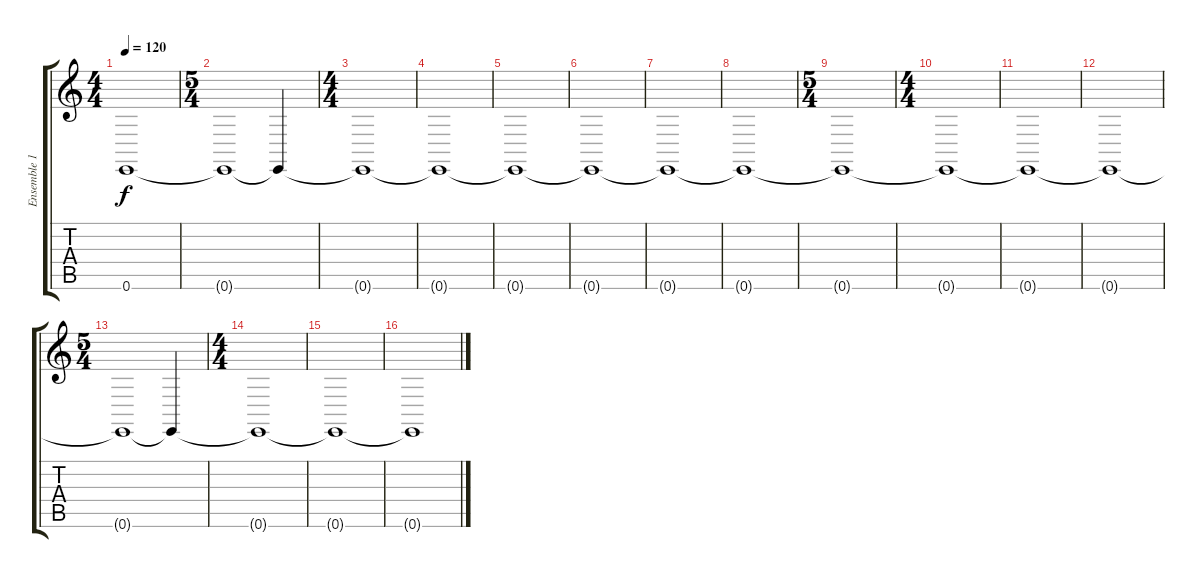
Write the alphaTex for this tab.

\track ("Ensemble 1" "Ensemble 1") {instrument stringensemble1}
\staff {score tabs}
\tuning (E4 B3 G3 D3 A2 E2) {hide}
\ts (4 4)
\tempo 120
\clef g2
\ks c
0.6{t}.1{dy f} |
\ts (5 4)
0.6{t}.1 0.6{t}.4 |
\ts (4 4)
0.6{t}.1 |
0.6{t}.1 |
0.6{t}.1 |
0.6{t}.1 |
0.6{t}.1 |
0.6{t}.1 |
\ts (5 4)
0.6{t}.1 |
\ts (4 4)
0.6{t}.1 |
0.6{t}.1 |
0.6{t}.1 |
\ts (5 4)
0.6{t}.1 0.6{t}.4 |
\ts (4 4)
0.6{t}.1 |
0.6{t}.1 |
0.6{t}.1
